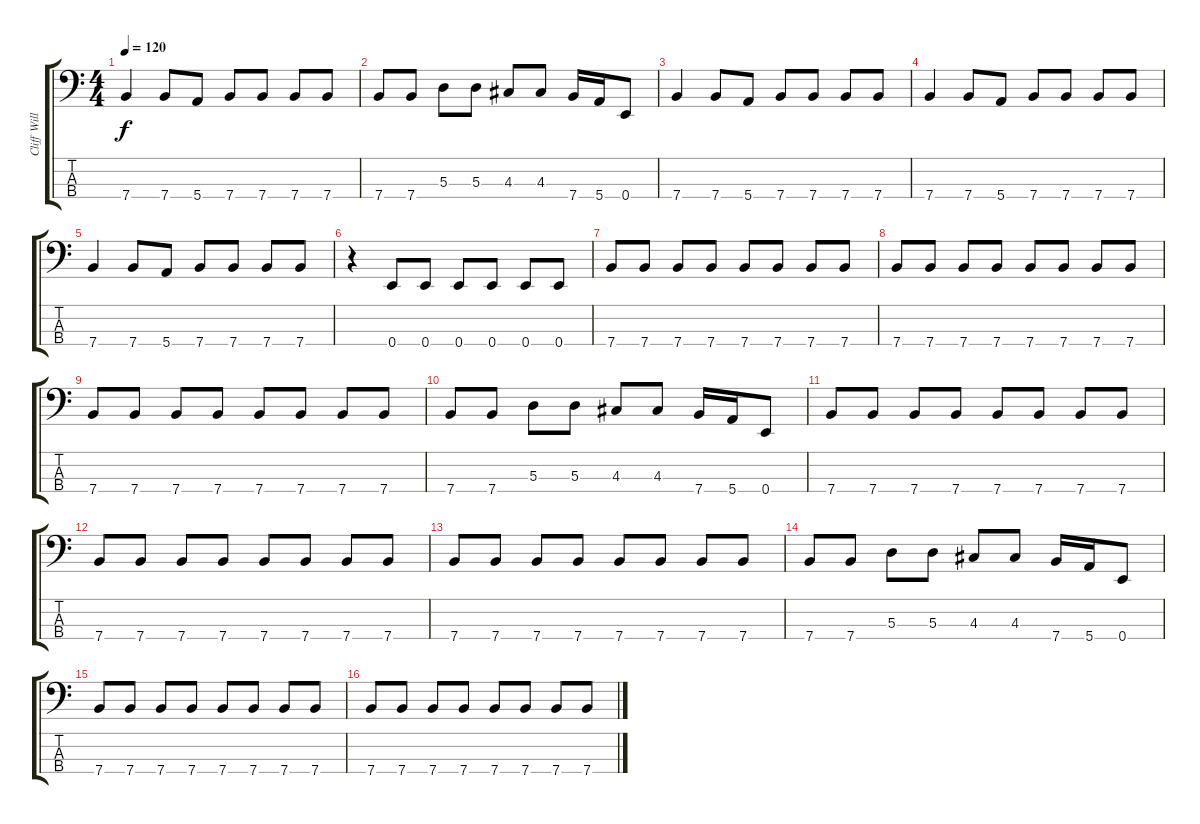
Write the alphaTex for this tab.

\track ("Cliff Williams - Bass" "Cliff Will") {instrument electricbasspick}
\staff {score tabs}
\tuning (G2 D2 A1 E1) {hide}
\ts (4 4)
\tempo 120
\clef f4
\ks c
7.4.4{dy f} 7.4.8 5.4.8 7.4.8 7.4.8 7.4.8 7.4.8 |
7.4.8 7.4.8 5.3.8 5.3.8 4.3.8 4.3.8 7.4.16 5.4.16 0.4.8 |
7.4.4 7.4.8 5.4.8 7.4.8 7.4.8 7.4.8 7.4.8 |
7.4.4 7.4.8 5.4.8 7.4.8 7.4.8 7.4.8 7.4.8 |
7.4.4 7.4.8 5.4.8 7.4.8 7.4.8 7.4.8 7.4.8 |
r.4 0.4.8 0.4.8 0.4.8 0.4.8 0.4.8 0.4.8 |
7.4.8 7.4.8 7.4.8 7.4.8 7.4.8 7.4.8 7.4.8 7.4.8 |
7.4.8 7.4.8 7.4.8 7.4.8 7.4.8 7.4.8 7.4.8 7.4.8 |
7.4.8 7.4.8 7.4.8 7.4.8 7.4.8 7.4.8 7.4.8 7.4.8 |
7.4.8 7.4.8 5.3.8 5.3.8 4.3.8 4.3.8 7.4.16 5.4.16 0.4.8 |
7.4.8 7.4.8 7.4.8 7.4.8 7.4.8 7.4.8 7.4.8 7.4.8 |
7.4.8 7.4.8 7.4.8 7.4.8 7.4.8 7.4.8 7.4.8 7.4.8 |
7.4.8 7.4.8 7.4.8 7.4.8 7.4.8 7.4.8 7.4.8 7.4.8 |
7.4.8 7.4.8 5.3.8 5.3.8 4.3.8 4.3.8 7.4.16 5.4.16 0.4.8 |
7.4.8 7.4.8 7.4.8 7.4.8 7.4.8 7.4.8 7.4.8 7.4.8 |
7.4.8 7.4.8 7.4.8 7.4.8 7.4.8 7.4.8 7.4.8 7.4.8
